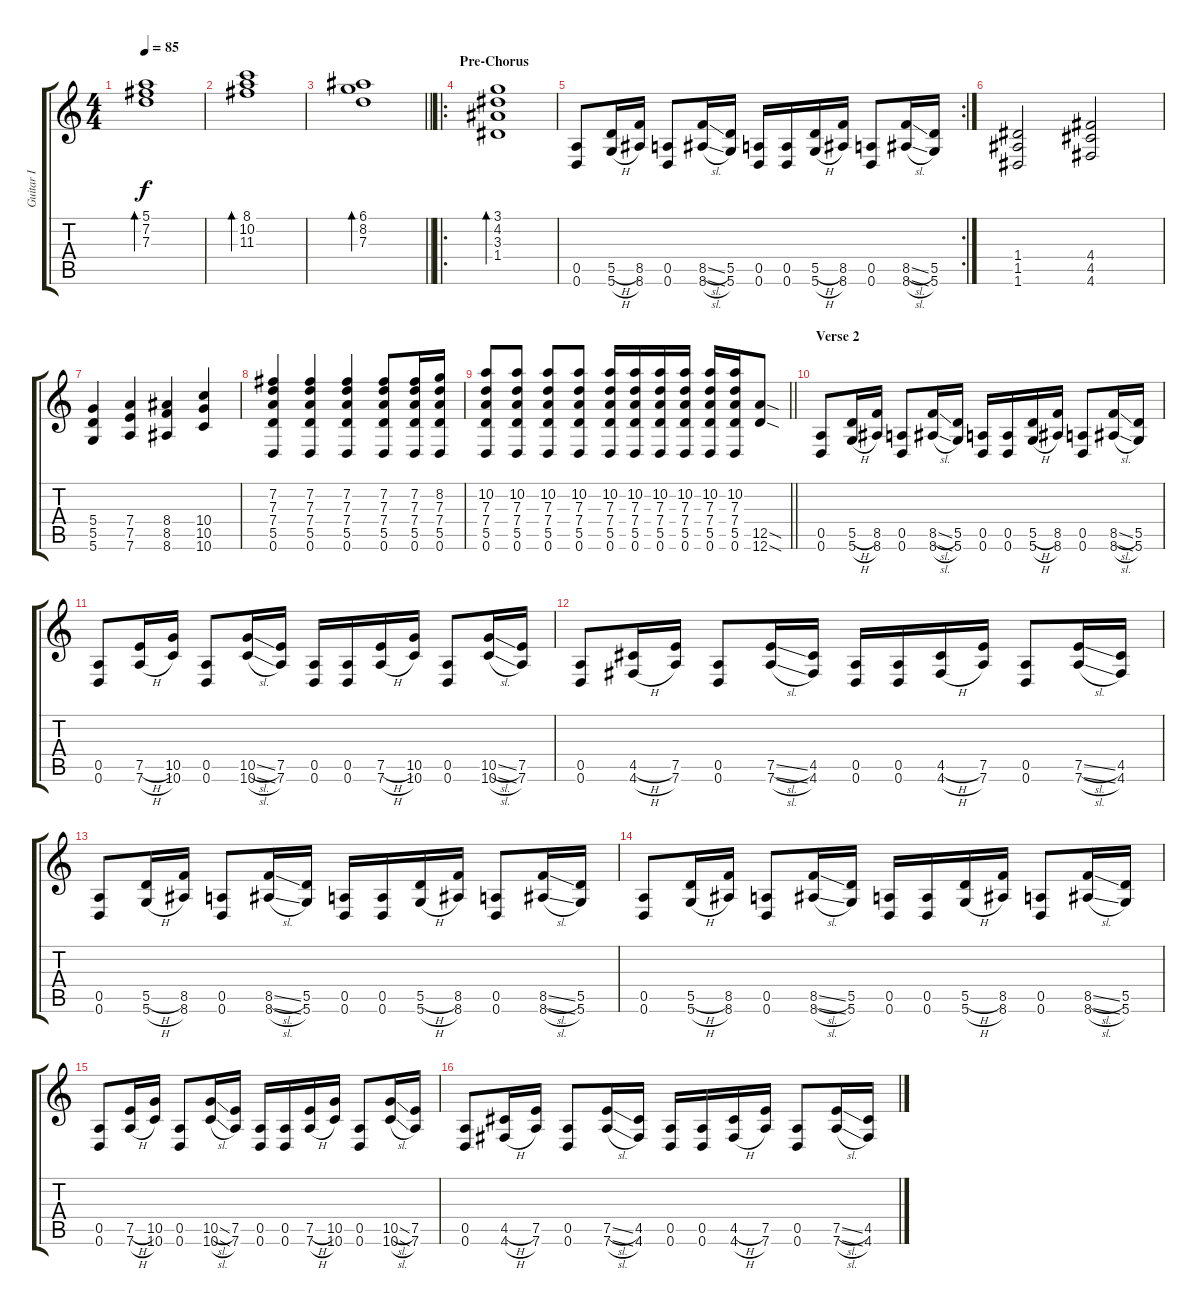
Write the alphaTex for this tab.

\track ("Guitar I" "Guitar I") {instrument distortionguitar}
\staff {score tabs}
\tuning (E4 B3 G3 D3 A2 D2) {hide}
\ts (4 4)
\tempo 85
\clef g2
\ks c
(5.1 7.2 7.3).1{bd 240 dy f} |
(8.1 10.2 11.3).1{bd 240} |
\barLineRight lightlight
(6.1 8.2 7.3).1{bd 240} |
\ro
\section ("" "Pre-Chorus")
(3.1 4.2 3.3 1.4).1{bd 240 volume 12 balance 4 instrument distortionguitar} |
\rc 2
(0.5 0.6).8 (5.5{h} 5.6{h}).16 (8.5 8.6).16 (0.5 0.6).8 (8.5{sl} 8.6{sl}).16 (5.5 5.6).16 (0.5 0.6).16 (0.5 0.6).16 (5.5{h} 5.6{h}).16 (8.5 8.6).16 (0.5 0.6).8 (8.5{sl} 8.6{sl}).16 (5.5 5.6).16 |
(1.4 1.5 1.6).2 (4.4 4.5 4.6).2 |
(5.4 5.5 5.6).4 (7.4 7.5 7.6).4 (8.4 8.5 8.6).4 (10.4 10.5 10.6).4 |
(7.2 7.3 7.4 5.5 0.6).4 (7.2 7.3 7.4 5.5 0.6).4 (7.2 7.3 7.4 5.5 0.6).4 (7.2 7.3 7.4 5.5 0.6).8 (7.2 7.3 7.4 5.5 0.6).16 (8.2 7.3 7.4 5.5 0.6).16 |
\barLineRight lightlight
(10.2 7.3 7.4 5.5 0.6).8 (10.2 7.3 7.4 5.5 0.6).8 (10.2 7.3 7.4 5.5 0.6).8 (10.2 7.3 7.4 5.5 0.6).8 (10.2 7.3 7.4 5.5 0.6).16 (10.2 7.3 7.4 5.5 0.6).16 (10.2 7.3 7.4 5.5 0.6).16 (10.2 7.3 7.4 5.5 0.6).16 (10.2 7.3 7.4 5.5 0.6).16 (10.2 7.3 7.4 5.5 0.6).16 (12.5{sod} 12.6{sod}).8 |
\section ("" "Verse 2")
(0.5 0.6).8 (5.5{h} 5.6{h}).16 (8.5 8.6).16 (0.5 0.6).8 (8.5{sl} 8.6{sl}).16 (5.5 5.6).16 (0.5 0.6).16 (0.5 0.6).16 (5.5{h} 5.6{h}).16 (8.5 8.6).16 (0.5 0.6).8 (8.5{sl} 8.6{sl}).16 (5.5 5.6).16 |
(0.5 0.6).8 (7.5{h} 7.6{h}).16 (10.5 10.6).16 (0.5 0.6).8 (10.5{sl} 10.6{sl}).16 (7.5 7.6).16 (0.5 0.6).16 (0.5 0.6).16 (7.5{h} 7.6{h}).16 (10.5 10.6).16 (0.5 0.6).8 (10.5{sl} 10.6{sl}).16 (7.5 7.6).16 |
(0.5 0.6).8 (4.5{h} 4.6{h}).16 (7.5 7.6).16 (0.5 0.6).8 (7.5{sl} 7.6{sl}).16 (4.5 4.6).16 (0.5 0.6).16 (0.5 0.6).16 (4.5{h} 4.6{h}).16 (7.5 7.6).16 (0.5 0.6).8 (7.5{sl} 7.6{sl}).16 (4.5 4.6).16 |
(0.5 0.6).8 (5.5{h} 5.6{h}).16 (8.5 8.6).16 (0.5 0.6).8 (8.5{sl} 8.6{sl}).16 (5.5 5.6).16 (0.5 0.6).16 (0.5 0.6).16 (5.5{h} 5.6{h}).16 (8.5 8.6).16 (0.5 0.6).8 (8.5{sl} 8.6{sl}).16 (5.5 5.6).16 |
(0.5 0.6).8 (5.5{h} 5.6{h}).16 (8.5 8.6).16 (0.5 0.6).8 (8.5{sl} 8.6{sl}).16 (5.5 5.6).16 (0.5 0.6).16 (0.5 0.6).16 (5.5{h} 5.6{h}).16 (8.5 8.6).16 (0.5 0.6).8 (8.5{sl} 8.6{sl}).16 (5.5 5.6).16 |
(0.5 0.6).8 (7.5{h} 7.6{h}).16 (10.5 10.6).16 (0.5 0.6).8 (10.5{sl} 10.6{sl}).16 (7.5 7.6).16 (0.5 0.6).16 (0.5 0.6).16 (7.5{h} 7.6{h}).16 (10.5 10.6).16 (0.5 0.6).8 (10.5{sl} 10.6{sl}).16 (7.5 7.6).16 |
(0.5 0.6).8 (4.5{h} 4.6{h}).16 (7.5 7.6).16 (0.5 0.6).8 (7.5{sl} 7.6{sl}).16 (4.5 4.6).16 (0.5 0.6).16 (0.5 0.6).16 (4.5{h} 4.6{h}).16 (7.5 7.6).16 (0.5 0.6).8 (7.5{sl} 7.6{sl}).16 (4.5 4.6).16
